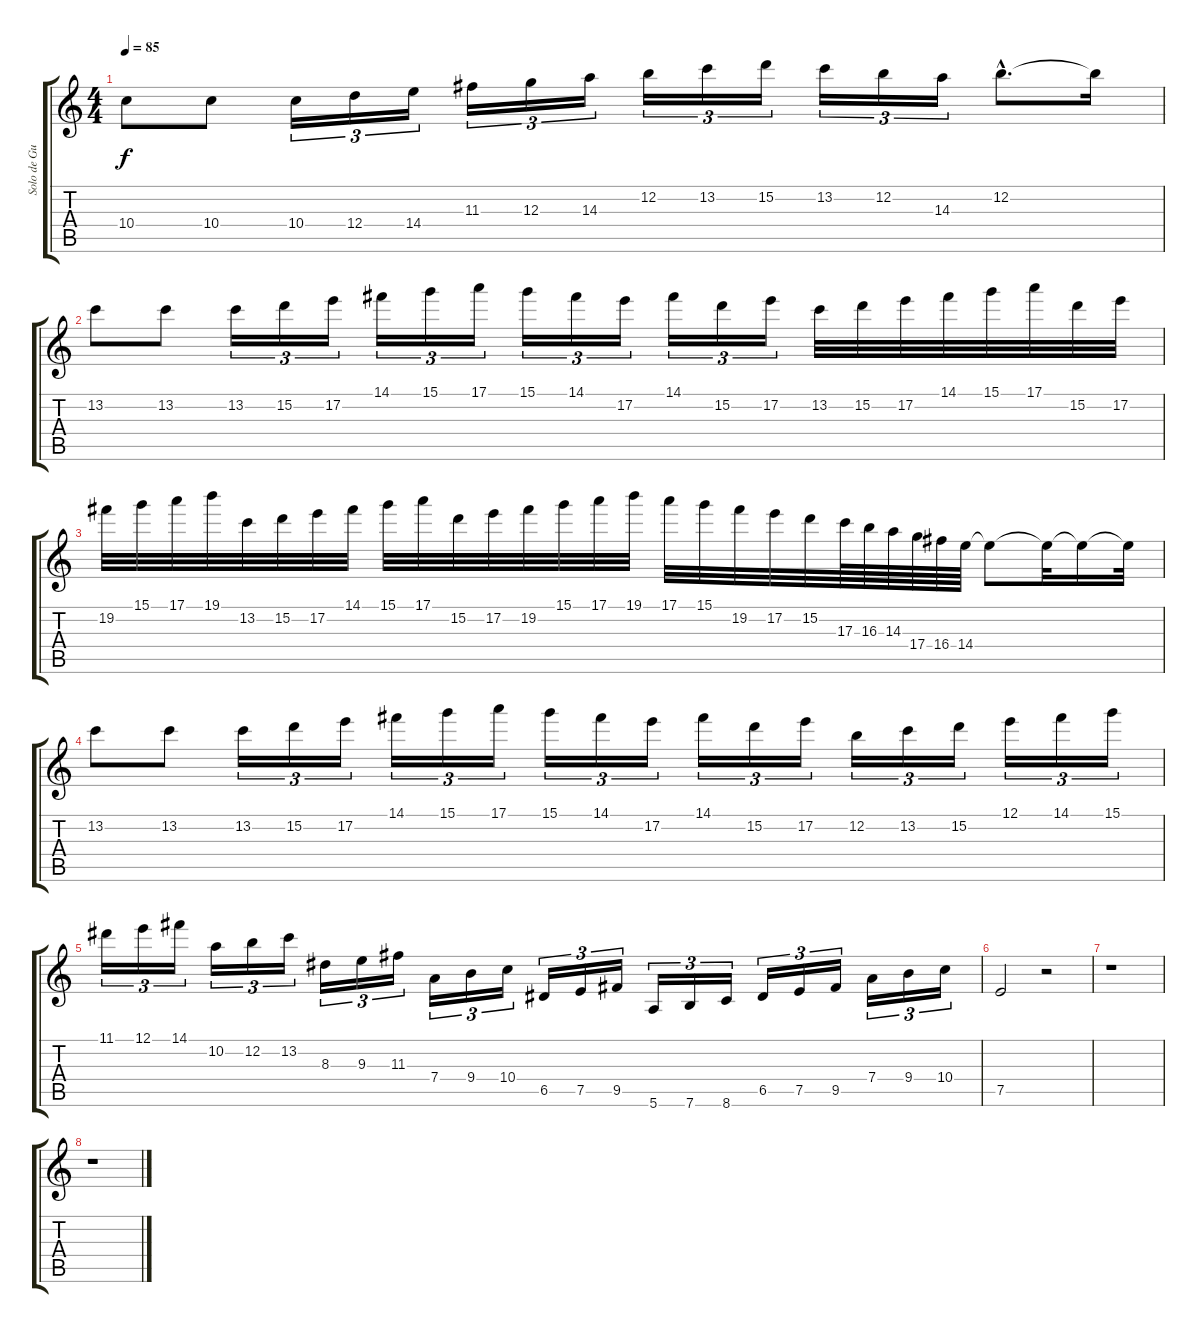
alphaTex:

\track ("Solo de Guitarra" "Solo de Gu") {instrument distortionguitar}
\staff {score tabs}
\tuning (E4 B3 G3 D3 A2 E2) {hide}
\ts (4 4)
\tempo 85
\clef g2
\ks c
10.4.8{dy f} 10.4.8 10.4.16{tu (3 2)} 12.4.16{tu (3 2)} 14.4.16{tu (3 2)} 11.3.16{tu (3 2)} 12.3.16{tu (3 2)} 14.3.16{tu (3 2)} 12.2.16{tu (3 2)} 13.2.16{tu (3 2)} 15.2.16{tu (3 2)} 13.2.16{tu (3 2)} 12.2.16{tu (3 2)} 14.3.16{tu (3 2)} 12.2{hac}.8{d} 12.2{t}.16 |
13.2.8 13.2.8 13.2.16{tu (3 2)} 15.2.16{tu (3 2)} 17.2.16{tu (3 2)} 14.1.16{tu (3 2)} 15.1.16{tu (3 2)} 17.1.16{tu (3 2)} 15.1.16{tu (3 2)} 14.1.16{tu (3 2)} 17.2.16{tu (3 2)} 14.1.16{tu (3 2)} 15.2.16{tu (3 2)} 17.2.16{tu (3 2)} 13.2.32 15.2.32 17.2.32 14.1.32 15.1.32 17.1.32 15.2.32 17.2.32 |
19.2.32 15.1.32 17.1.32 19.1.32 13.2.32 15.2.32 17.2.32 14.1.32 15.1.32 17.1.32 15.2.32 17.2.32 19.2.32 15.1.32 17.1.32 19.1.32 17.1.32 15.1.32 19.2.32 17.2.32 15.2.32 17.3.64 16.3.64 14.3.64 17.4.64 16.4.64 14.4.64 14.4{t}.8 14.4{t}.32 14.4{t}.16 14.4{t}.32 |
13.2.8 13.2.8 13.2.16{tu (3 2)} 15.2.16{tu (3 2)} 17.2.16{tu (3 2)} 14.1.16{tu (3 2)} 15.1.16{tu (3 2)} 17.1.16{tu (3 2)} 15.1.16{tu (3 2)} 14.1.16{tu (3 2)} 17.2.16{tu (3 2)} 14.1.16{tu (3 2)} 15.2.16{tu (3 2)} 17.2.16{tu (3 2)} 12.2.16{tu (3 2)} 13.2.16{tu (3 2)} 15.2.16{tu (3 2)} 12.1.16{tu (3 2)} 14.1.16{tu (3 2)} 15.1.16{tu (3 2)} |
11.1.16{tu (3 2)} 12.1.16{tu (3 2)} 14.1.16{tu (3 2)} 10.2.16{tu (3 2)} 12.2.16{tu (3 2)} 13.2.16{tu (3 2)} 8.3.16{tu (3 2)} 9.3.16{tu (3 2)} 11.3.16{tu (3 2)} 7.4.16{tu (3 2)} 9.4.16{tu (3 2)} 10.4.16{tu (3 2)} 6.5.16{tu (3 2)} 7.5.16{tu (3 2)} 9.5.16{tu (3 2)} 5.6.16{tu (3 2)} 7.6.16{tu (3 2)} 8.6.16{tu (3 2)} 6.5.16{tu (3 2)} 7.5.16{tu (3 2)} 9.5.16{tu (3 2)} 7.4.16{tu (3 2)} 9.4.16{tu (3 2)} 10.4.16{tu (3 2)} |
7.5.2 r.2 |
r.1 |
r.1
